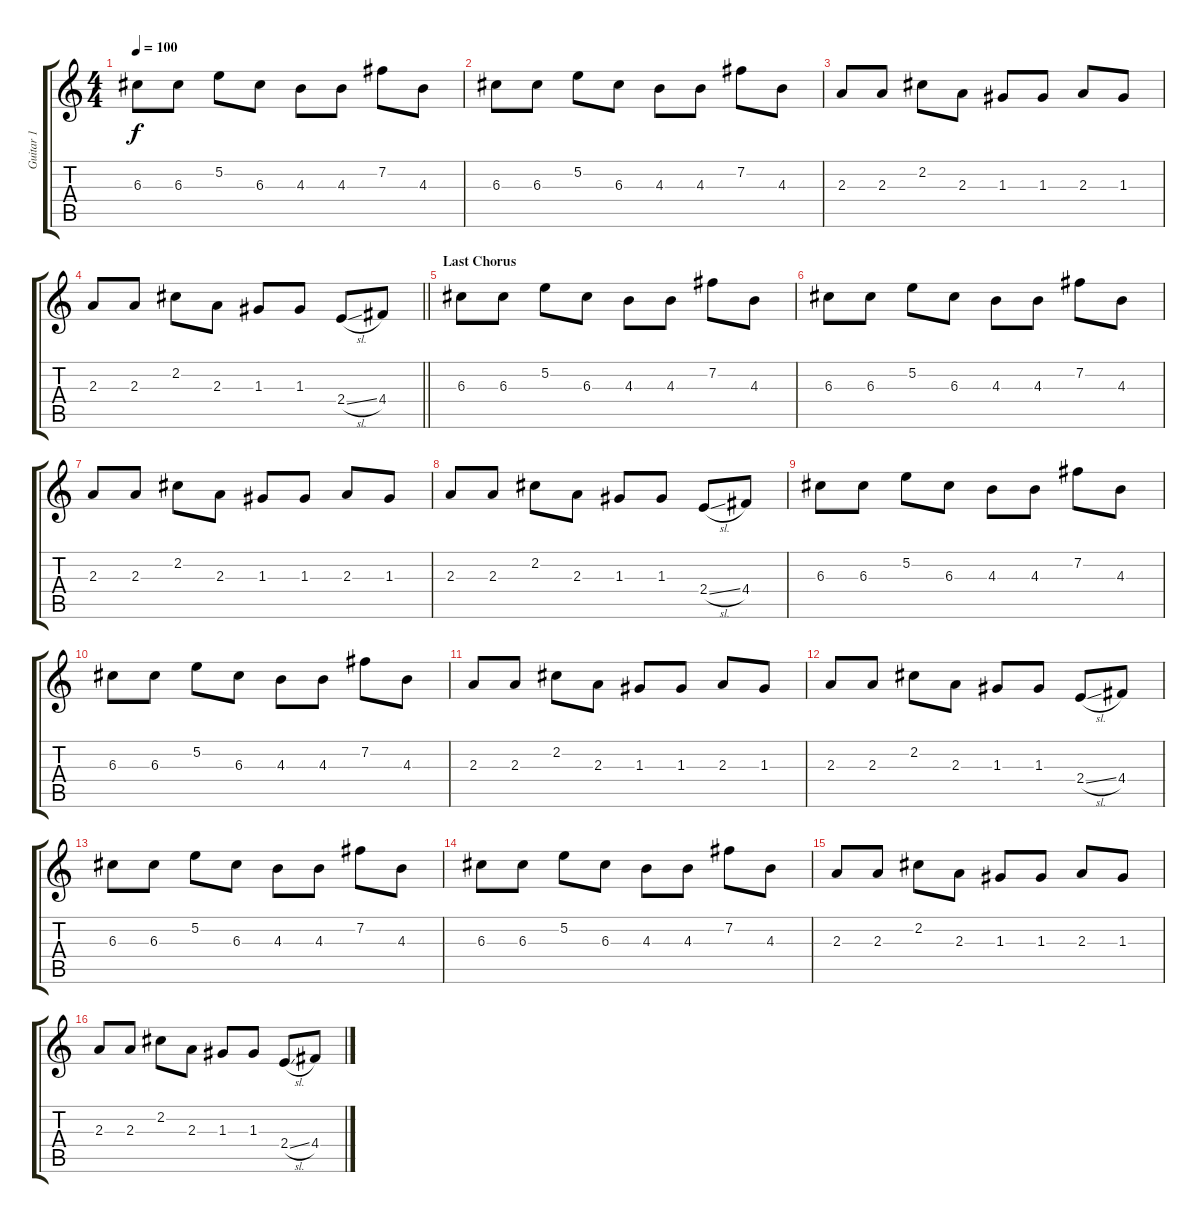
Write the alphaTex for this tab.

\track ("Guitar 1" "Guitar 1") {instrument electricguitarjazz}
\staff {score tabs}
\tuning (E4 B3 G3 D3 A2 E2) {hide}
\ts (4 4)
\tempo 100
\clef g2
\ks c
6.3.8{dy f} 6.3.8 5.2.8 6.3.8 4.3.8 4.3.8 7.2.8 4.3.8 |
6.3.8 6.3.8 5.2.8 6.3.8 4.3.8 4.3.8 7.2.8 4.3.8 |
2.3.8 2.3.8 2.2.8 2.3.8 1.3.8 1.3.8 2.3.8 1.3.8 |
\barLineRight lightlight
2.3.8 2.3.8 2.2.8 2.3.8 1.3.8 1.3.8 2.4{sl}.8 4.4.8 |
\section ("" "Last Chorus")
6.3.8{instrument electricguitarjazz} 6.3.8 5.2.8 6.3.8 4.3.8 4.3.8 7.2.8 4.3.8 |
6.3.8 6.3.8 5.2.8 6.3.8 4.3.8 4.3.8 7.2.8 4.3.8 |
2.3.8 2.3.8 2.2.8 2.3.8 1.3.8 1.3.8 2.3.8 1.3.8 |
2.3.8 2.3.8 2.2.8 2.3.8 1.3.8 1.3.8 2.4{sl}.8 4.4.8 |
6.3.8 6.3.8 5.2.8 6.3.8 4.3.8 4.3.8 7.2.8 4.3.8 |
6.3.8 6.3.8 5.2.8 6.3.8 4.3.8 4.3.8 7.2.8 4.3.8 |
2.3.8 2.3.8 2.2.8 2.3.8 1.3.8 1.3.8 2.3.8 1.3.8 |
2.3.8 2.3.8 2.2.8 2.3.8 1.3.8 1.3.8 2.4{sl}.8 4.4.8 |
6.3.8 6.3.8 5.2.8 6.3.8 4.3.8 4.3.8 7.2.8 4.3.8 |
6.3.8 6.3.8 5.2.8 6.3.8 4.3.8 4.3.8 7.2.8 4.3.8 |
2.3.8 2.3.8 2.2.8 2.3.8 1.3.8 1.3.8 2.3.8 1.3.8 |
2.3.8 2.3.8 2.2.8 2.3.8 1.3.8 1.3.8 2.4{sl}.8 4.4.8
